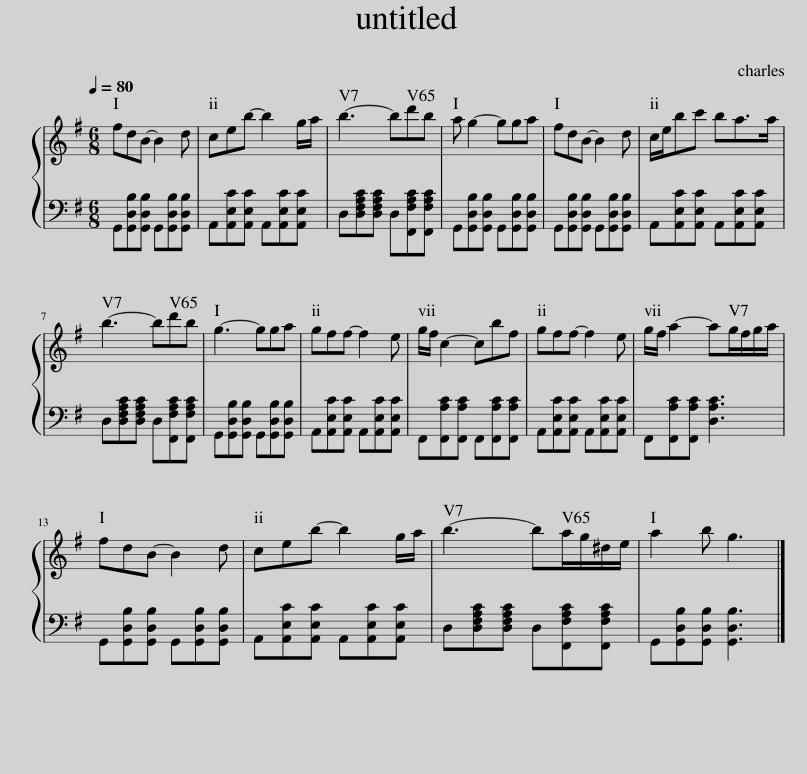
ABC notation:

X:1
%%score { 1 | 2 }
L:1/8
Q:1/4=80
M:6/8
I:linebreak $
K:G
V:1 treble
V:2 bass
V:1
 fdB- B2 d | ceb- b2 g/a/ | b3- bd'b | a g2- gga | fdB- B2 d | %5
 c/e/bc' ba>a |$ b3- bd'b | g3- gga | gff- f2 e | g/f/ c2- cbf | %10
 gff- f2 e | g/f/ a2- ag/f/g/a/ |$ fdB- B2 d | ceb- b2 g/a/ | b3- ba/g/^d/e/ | %15
 a2 b g3 |] %16
V:2
 G,,[G,,D,B,][G,,D,B,] G,,[G,,D,B,][G,,D,B,] | A,,[A,,E,C][A,,E,C] A,,[A,,E,C][A,,E,C] | D,[D,F,A,C][D,F,A,C] D,[F,,F,A,C][F,,F,A,C] | G,,[G,,D,B,][G,,D,B,] G,,[G,,D,B,][G,,D,B,] | G,,[G,,D,B,][G,,D,B,] G,,[G,,D,B,][G,,D,B,] | %5
 A,,[A,,E,C][A,,E,C] A,,[A,,E,C][A,,E,C] |$ D,[D,F,A,C][D,F,A,C] D,[F,,F,A,C][F,,F,A,C] | G,,[G,,D,B,][G,,D,B,] G,,[G,,D,B,][G,,D,B,] | A,,[A,,E,C][A,,E,C] A,,[A,,E,C][A,,E,C] | F,,[F,,A,C][F,,A,C] F,,[F,,A,C][F,,A,C] | %10
 A,,[A,,E,C][A,,E,C] A,,[A,,E,C][A,,E,C] | F,,[F,,A,C][F,,A,C] [D,A,C]3 |$ G,,[G,,D,B,][G,,D,B,] G,,[G,,D,B,][G,,D,B,] | A,,[A,,E,C][A,,E,C] A,,[A,,E,C][A,,E,C] | D,[D,F,A,C][D,F,A,C] D,[F,,F,A,C][F,,F,A,C] | %15
 G,,[G,,D,B,][G,,D,B,] [G,,D,B,]3 |] %16
